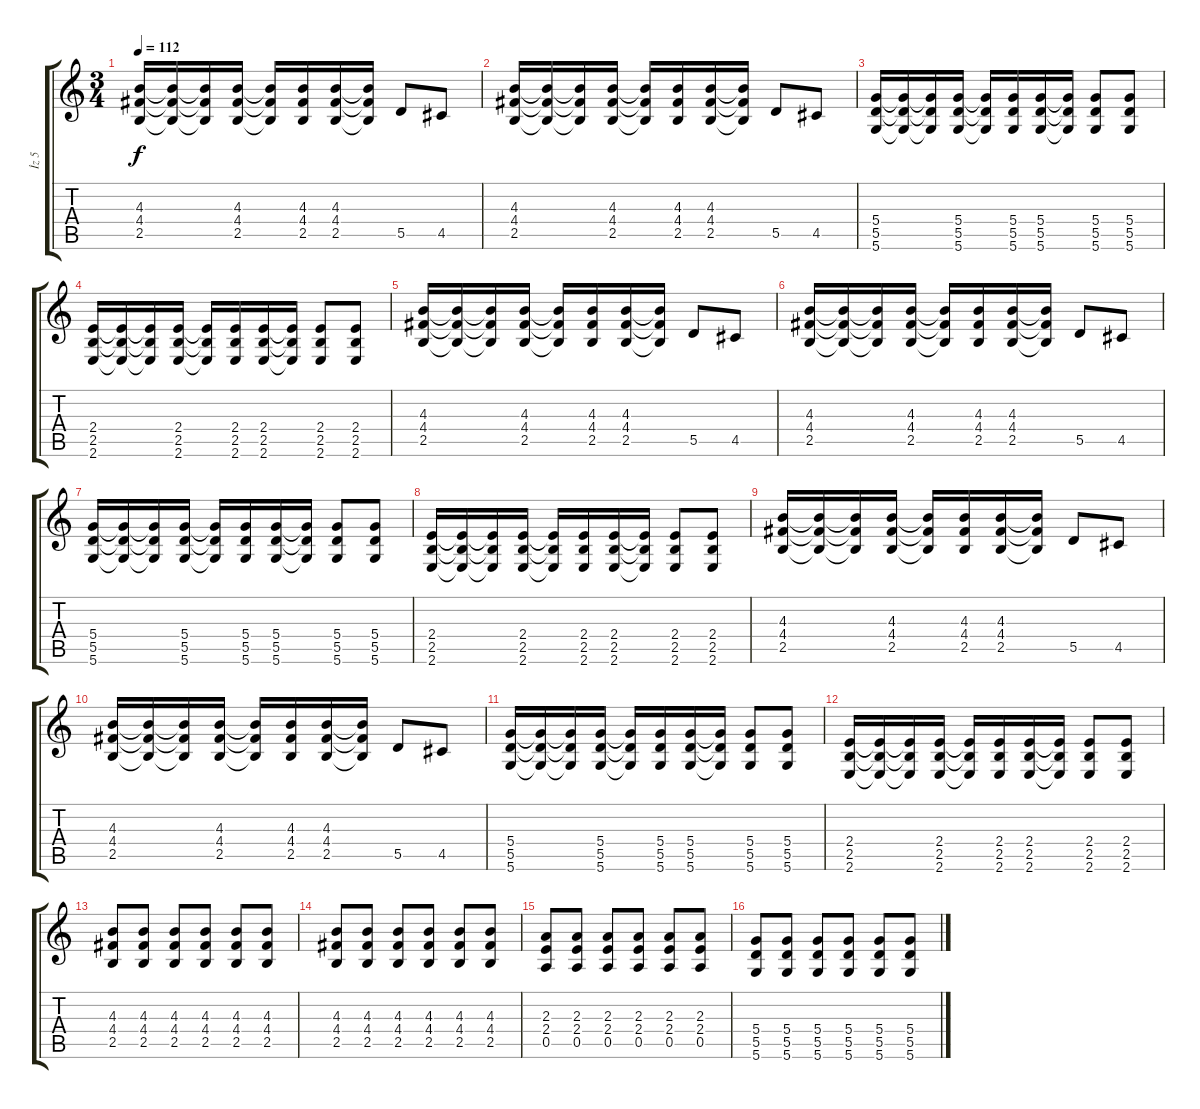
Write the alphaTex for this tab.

\track ("İz 5" "İz 5") {instrument distortionguitar}
\staff {score tabs}
\tuning (E4 B3 G3 D3 A2 D2) {hide}
\ts (3 4)
\tempo 112
\clef g2
\ks c
(4.3 4.4 2.5).16{dy f} (4.3{t} 4.4{t} 2.5{t}).16 (4.3{t} 4.4{t} 2.5{t}).16 (4.3 4.4 2.5).16 (4.3{t} 4.4{t} 2.5{t}).16 (4.3 4.4 2.5).16 (4.3 4.4 2.5).16 (4.3{t} 4.4{t} 2.5{t}).16 5.5.8 4.5.8 |
(4.3 4.4 2.5).16 (4.3{t} 4.4{t} 2.5{t}).16 (4.3{t} 4.4{t} 2.5{t}).16 (4.3 4.4 2.5).16 (4.3{t} 4.4{t} 2.5{t}).16 (4.3 4.4 2.5).16 (4.3 4.4 2.5).16 (4.3{t} 4.4{t} 2.5{t}).16 5.5.8 4.5.8 |
(5.4 5.5 5.6).16 (5.4{t} 5.5{t} 5.6{t}).16 (5.4{t} 5.5{t} 5.6{t}).16 (5.4 5.5 5.6).16 (5.4{t} 5.5{t} 5.6{t}).16 (5.4 5.5 5.6).16 (5.4 5.5 5.6).16 (5.4{t} 5.5{t} 5.6{t}).16 (5.4 5.5 5.6).8 (5.4 5.5 5.6).8 |
(2.4 2.5 2.6).16 (2.4{t} 2.5{t} 2.6{t}).16 (2.4{t} 2.5{t} 2.6{t}).16 (2.4 2.5 2.6).16 (2.4{t} 2.5{t} 2.6{t}).16 (2.4 2.5 2.6).16 (2.4 2.5 2.6).16 (2.4{t} 2.5{t} 2.6{t}).16 (2.4 2.5 2.6).8 (2.4 2.5 2.6).8 |
(4.3 4.4 2.5).16 (4.3{t} 4.4{t} 2.5{t}).16 (4.3{t} 4.4{t} 2.5{t}).16 (4.3 4.4 2.5).16 (4.3{t} 4.4{t} 2.5{t}).16 (4.3 4.4 2.5).16 (4.3 4.4 2.5).16 (4.3{t} 4.4{t} 2.5{t}).16 5.5.8 4.5.8 |
(4.3 4.4 2.5).16 (4.3{t} 4.4{t} 2.5{t}).16 (4.3{t} 4.4{t} 2.5{t}).16 (4.3 4.4 2.5).16 (4.3{t} 4.4{t} 2.5{t}).16 (4.3 4.4 2.5).16 (4.3 4.4 2.5).16 (4.3{t} 4.4{t} 2.5{t}).16 5.5.8 4.5.8 |
(5.4 5.5 5.6).16 (5.4{t} 5.5{t} 5.6{t}).16 (5.4{t} 5.5{t} 5.6{t}).16 (5.4 5.5 5.6).16 (5.4{t} 5.5{t} 5.6{t}).16 (5.4 5.5 5.6).16 (5.4 5.5 5.6).16 (5.4{t} 5.5{t} 5.6{t}).16 (5.4 5.5 5.6).8 (5.4 5.5 5.6).8 |
(2.4 2.5 2.6).16 (2.4{t} 2.5{t} 2.6{t}).16 (2.4{t} 2.5{t} 2.6{t}).16 (2.4 2.5 2.6).16 (2.4{t} 2.5{t} 2.6{t}).16 (2.4 2.5 2.6).16 (2.4 2.5 2.6).16 (2.4{t} 2.5{t} 2.6{t}).16 (2.4 2.5 2.6).8 (2.4 2.5 2.6).8 |
(4.3 4.4 2.5).16 (4.3{t} 4.4{t} 2.5{t}).16 (4.3{t} 4.4{t} 2.5{t}).16 (4.3 4.4 2.5).16 (4.3{t} 4.4{t} 2.5{t}).16 (4.3 4.4 2.5).16 (4.3 4.4 2.5).16 (4.3{t} 4.4{t} 2.5{t}).16 5.5.8 4.5.8 |
(4.3 4.4 2.5).16 (4.3{t} 4.4{t} 2.5{t}).16 (4.3{t} 4.4{t} 2.5{t}).16 (4.3 4.4 2.5).16 (4.3{t} 4.4{t} 2.5{t}).16 (4.3 4.4 2.5).16 (4.3 4.4 2.5).16 (4.3{t} 4.4{t} 2.5{t}).16 5.5.8 4.5.8 |
(5.4 5.5 5.6).16 (5.4{t} 5.5{t} 5.6{t}).16 (5.4{t} 5.5{t} 5.6{t}).16 (5.4 5.5 5.6).16 (5.4{t} 5.5{t} 5.6{t}).16 (5.4 5.5 5.6).16 (5.4 5.5 5.6).16 (5.4{t} 5.5{t} 5.6{t}).16 (5.4 5.5 5.6).8 (5.4 5.5 5.6).8 |
(2.4 2.5 2.6).16 (2.4{t} 2.5{t} 2.6{t}).16 (2.4{t} 2.5{t} 2.6{t}).16 (2.4 2.5 2.6).16 (2.4{t} 2.5{t} 2.6{t}).16 (2.4 2.5 2.6).16 (2.4 2.5 2.6).16 (2.4{t} 2.5{t} 2.6{t}).16 (2.4 2.5 2.6).8 (2.4 2.5 2.6).8 |
(4.3 4.4 2.5).8 (4.3 4.4 2.5).8 (4.3 4.4 2.5).8 (4.3 4.4 2.5).8 (4.3 4.4 2.5).8 (4.3 4.4 2.5).8 |
(4.3 4.4 2.5).8 (4.3 4.4 2.5).8 (4.3 4.4 2.5).8 (4.3 4.4 2.5).8 (4.3 4.4 2.5).8 (4.3 4.4 2.5).8 |
(2.3 2.4 0.5).8 (2.3 2.4 0.5).8 (2.3 2.4 0.5).8 (2.3 2.4 0.5).8 (2.3 2.4 0.5).8 (2.3 2.4 0.5).8 |
(5.4 5.5 5.6).8 (5.4 5.5 5.6).8 (5.4 5.5 5.6).8 (5.4 5.5 5.6).8 (5.4 5.5 5.6).8 (5.4 5.5 5.6).8
